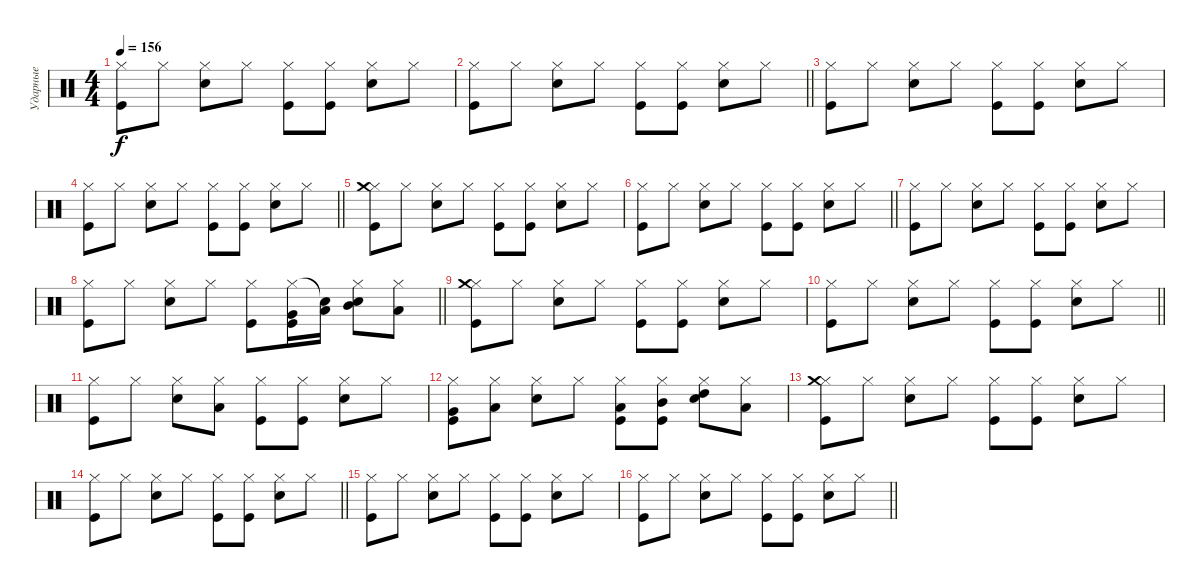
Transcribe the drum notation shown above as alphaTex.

\track ("Ударные" "Ударные") {instrument percussion}
\staff {score}
\articulation defaults
\ts (4 4)
\tempo 156
\clef neutral
\ks c
("Hi-Hat (closed)" "Kick (hit)").8{dy f} "Hi-Hat (closed)".8 ("Hi-Hat (closed)" "Snare (hit) 2").8 "Hi-Hat (closed)".8 ("Hi-Hat (closed)" "Kick (hit)").8 ("Hi-Hat (closed)" "Kick (hit)").8 ("Hi-Hat (closed)" "Snare (hit) 2").8 "Hi-Hat (closed)".8 |
\barLineRight lightlight
("Hi-Hat (closed)" "Kick (hit)").8 "Hi-Hat (closed)".8 ("Hi-Hat (closed)" "Snare (hit) 2").8 "Hi-Hat (closed)".8 ("Hi-Hat (closed)" "Kick (hit)").8 ("Hi-Hat (closed)" "Kick (hit)").8 ("Hi-Hat (closed)" "Snare (hit) 2").8 "Hi-Hat (closed)".8 |
("Hi-Hat (closed)" "Kick (hit)").8 "Hi-Hat (closed)".8 ("Hi-Hat (closed)" "Snare (hit) 2").8 "Hi-Hat (closed)".8 ("Hi-Hat (closed)" "Kick (hit)").8 ("Hi-Hat (closed)" "Kick (hit)").8 ("Hi-Hat (closed)" "Snare (hit) 2").8 "Hi-Hat (closed)".8 |
\barLineRight lightlight
("Hi-Hat (closed)" "Kick (hit)").8 "Hi-Hat (closed)".8 ("Hi-Hat (closed)" "Snare (hit) 2").8 "Hi-Hat (closed)".8 ("Hi-Hat (closed)" "Kick (hit)").8 ("Hi-Hat (closed)" "Kick (hit)").8 ("Hi-Hat (closed)" "Snare (hit) 2").8 "Hi-Hat (closed)".8 |
("Hi-Hat (closed)" "Kick (hit)" "Crash medium (hit)").8 "Hi-Hat (closed)".8 ("Hi-Hat (closed)" "Snare (hit) 2").8 "Hi-Hat (closed)".8 ("Hi-Hat (closed)" "Kick (hit)").8 ("Hi-Hat (closed)" "Kick (hit)").8 ("Hi-Hat (closed)" "Snare (hit) 2").8 "Hi-Hat (closed)".8 |
\barLineRight lightlight
("Hi-Hat (closed)" "Kick (hit)").8 "Hi-Hat (closed)".8 ("Hi-Hat (closed)" "Snare (hit) 2").8 "Hi-Hat (closed)".8 ("Hi-Hat (closed)" "Kick (hit)").8 ("Hi-Hat (closed)" "Kick (hit)").8 ("Hi-Hat (closed)" "Snare (hit) 2").8 "Hi-Hat (closed)".8 |
("Hi-Hat (closed)" "Kick (hit)").8 "Hi-Hat (closed)".8 ("Hi-Hat (closed)" "Snare (hit) 2").8 "Hi-Hat (closed)".8 ("Hi-Hat (closed)" "Kick (hit)").8 ("Hi-Hat (closed)" "Kick (hit)").8 ("Hi-Hat (closed)" "Snare (hit) 2").8 "Hi-Hat (closed)".8 |
\barLineRight lightlight
("Hi-Hat (closed)" "Kick (hit)").8 "Hi-Hat (closed)".8 ("Hi-Hat (closed)" "Snare (hit) 2").8 "Hi-Hat (closed)".8 ("Hi-Hat (closed)" "Kick (hit)").8 ("Hi-Hat (closed)" "Kick (hit)" "Very Low Tom (hit)").16 ("Snare (hit)"{t} "Low Tom (hit)").16 ("Hi-Hat (closed)" "Snare (hit) 2" "Mid Tom (hit)").8 ("Hi-Hat (closed)" "Low Tom (hit)").8 |
("Hi-Hat (closed)" "Kick (hit)" "Crash medium (hit)").8 "Hi-Hat (closed)".8 ("Hi-Hat (closed)" "Snare (hit) 2").8 "Hi-Hat (closed)".8 ("Hi-Hat (closed)" "Kick (hit)").8 ("Hi-Hat (closed)" "Kick (hit)").8 ("Hi-Hat (closed)" "Snare (hit) 2").8 "Hi-Hat (closed)".8 |
\barLineRight lightlight
("Hi-Hat (closed)" "Kick (hit)").8 "Hi-Hat (closed)".8 ("Hi-Hat (closed)" "Snare (hit) 2").8 "Hi-Hat (closed)".8 ("Hi-Hat (closed)" "Kick (hit)").8 ("Hi-Hat (closed)" "Kick (hit)").8 ("Hi-Hat (closed)" "Snare (hit) 2").8 "Hi-Hat (closed)".8 |
("Hi-Hat (closed)" "Kick (hit)").8 "Hi-Hat (closed)".8 ("Hi-Hat (closed)" "Snare (hit) 2").8 ("Hi-Hat (closed)" "Low Tom (hit)").8 ("Hi-Hat (closed)" "Kick (hit)").8 ("Hi-Hat (closed)" "Kick (hit)").8 ("Hi-Hat (closed)" "Snare (hit) 2").8 "Hi-Hat (closed)".8 |
("Hi-Hat (closed)" "Kick (hit)" "Very Low Tom (hit)").8 ("Hi-Hat (closed)" "Low Tom (hit)").8 ("Hi-Hat (closed)" "Snare (hit) 2").8 "Hi-Hat (closed)".8 ("Hi-Hat (closed)" "Kick (hit)" "Low Tom (hit)").8 ("Hi-Hat (closed)" "Kick (hit)" "Mid Tom (hit)").8 ("Hi-Hat (closed)" "Snare (hit) 2" "High Tom (hit)").8 ("Hi-Hat (closed)" "Low Tom (hit)").8 |
("Hi-Hat (closed)" "Kick (hit)" "Crash medium (hit)").8 "Hi-Hat (closed)".8 ("Hi-Hat (closed)" "Snare (hit) 2").8 "Hi-Hat (closed)".8 ("Hi-Hat (closed)" "Kick (hit)").8 ("Hi-Hat (closed)" "Kick (hit)").8 ("Hi-Hat (closed)" "Snare (hit) 2").8 "Hi-Hat (closed)".8 |
\barLineRight lightlight
("Hi-Hat (closed)" "Kick (hit)").8 "Hi-Hat (closed)".8 ("Hi-Hat (closed)" "Snare (hit) 2").8 "Hi-Hat (closed)".8 ("Hi-Hat (closed)" "Kick (hit)").8 ("Hi-Hat (closed)" "Kick (hit)").8 ("Hi-Hat (closed)" "Snare (hit) 2").8 "Hi-Hat (closed)".8 |
("Hi-Hat (closed)" "Kick (hit)").8 "Hi-Hat (closed)".8 ("Hi-Hat (closed)" "Snare (hit) 2").8 "Hi-Hat (closed)".8 ("Hi-Hat (closed)" "Kick (hit)").8 ("Hi-Hat (closed)" "Kick (hit)").8 ("Hi-Hat (closed)" "Snare (hit) 2").8 "Hi-Hat (closed)".8 |
\barLineRight lightlight
("Hi-Hat (closed)" "Kick (hit)").8 "Hi-Hat (closed)".8 ("Hi-Hat (closed)" "Snare (hit) 2").8 "Hi-Hat (closed)".8 ("Hi-Hat (closed)" "Kick (hit)").8 ("Hi-Hat (closed)" "Kick (hit)").8 ("Hi-Hat (closed)" "Snare (hit) 2").8 "Hi-Hat (closed)".8
